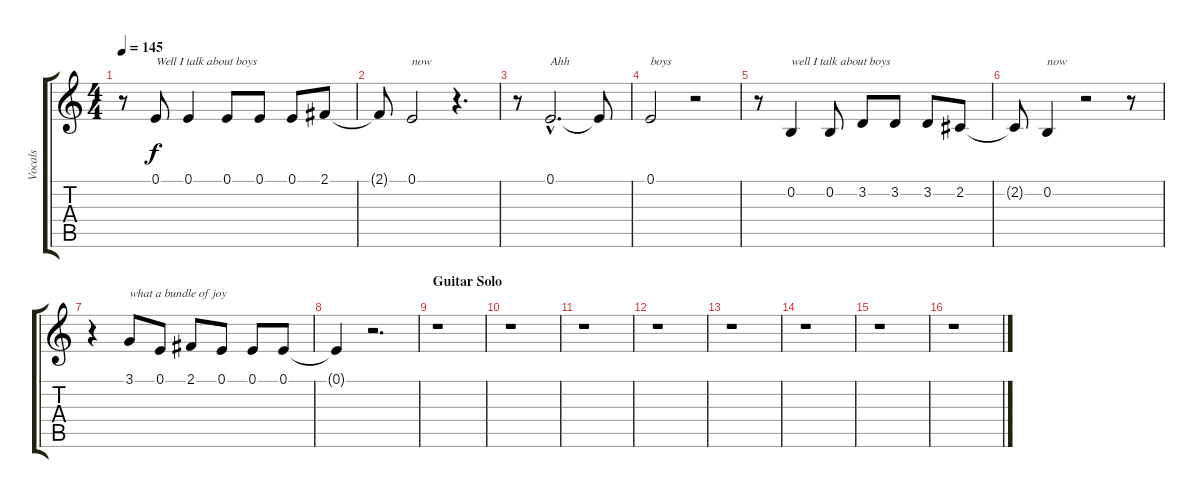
\track ("Vocals" "Vocals") {instrument altosax}
\staff {score tabs}
\tuning (E4 B3 G3 D3 A2 E2) {hide}
\ts (4 4)
\tempo 145
\clef g2
\ks c
r.8{dy f} 0.1.8{txt "Well I talk about boys"} 0.1.4 0.1.8 0.1.8 0.1.8 2.1.8 |
2.1{t}.8 0.1.2{txt "now"} r.4{d} |
r.8 0.1{hac}.2{d txt "Ahh"} 0.1{t}.8 |
0.1.2{txt "boys"} r.2 |
r.8 0.2.4{txt "well I talk about boys"} 0.2.8 3.2.8 3.2.8 3.2.8 2.2.8 |
2.2{t}.8 0.2.4{txt "now"} r.2 r.8 |
r.4 3.1.8{txt "what a bundle of joy"} 0.1.8 2.1.8 0.1.8 0.1.8 0.1.8 |
0.1{t}.4 r.2{d} |
\section ("" "Guitar Solo")
r.1 |
r.1 |
r.1 |
r.1 |
r.1 |
r.1 |
r.1 |
r.1
